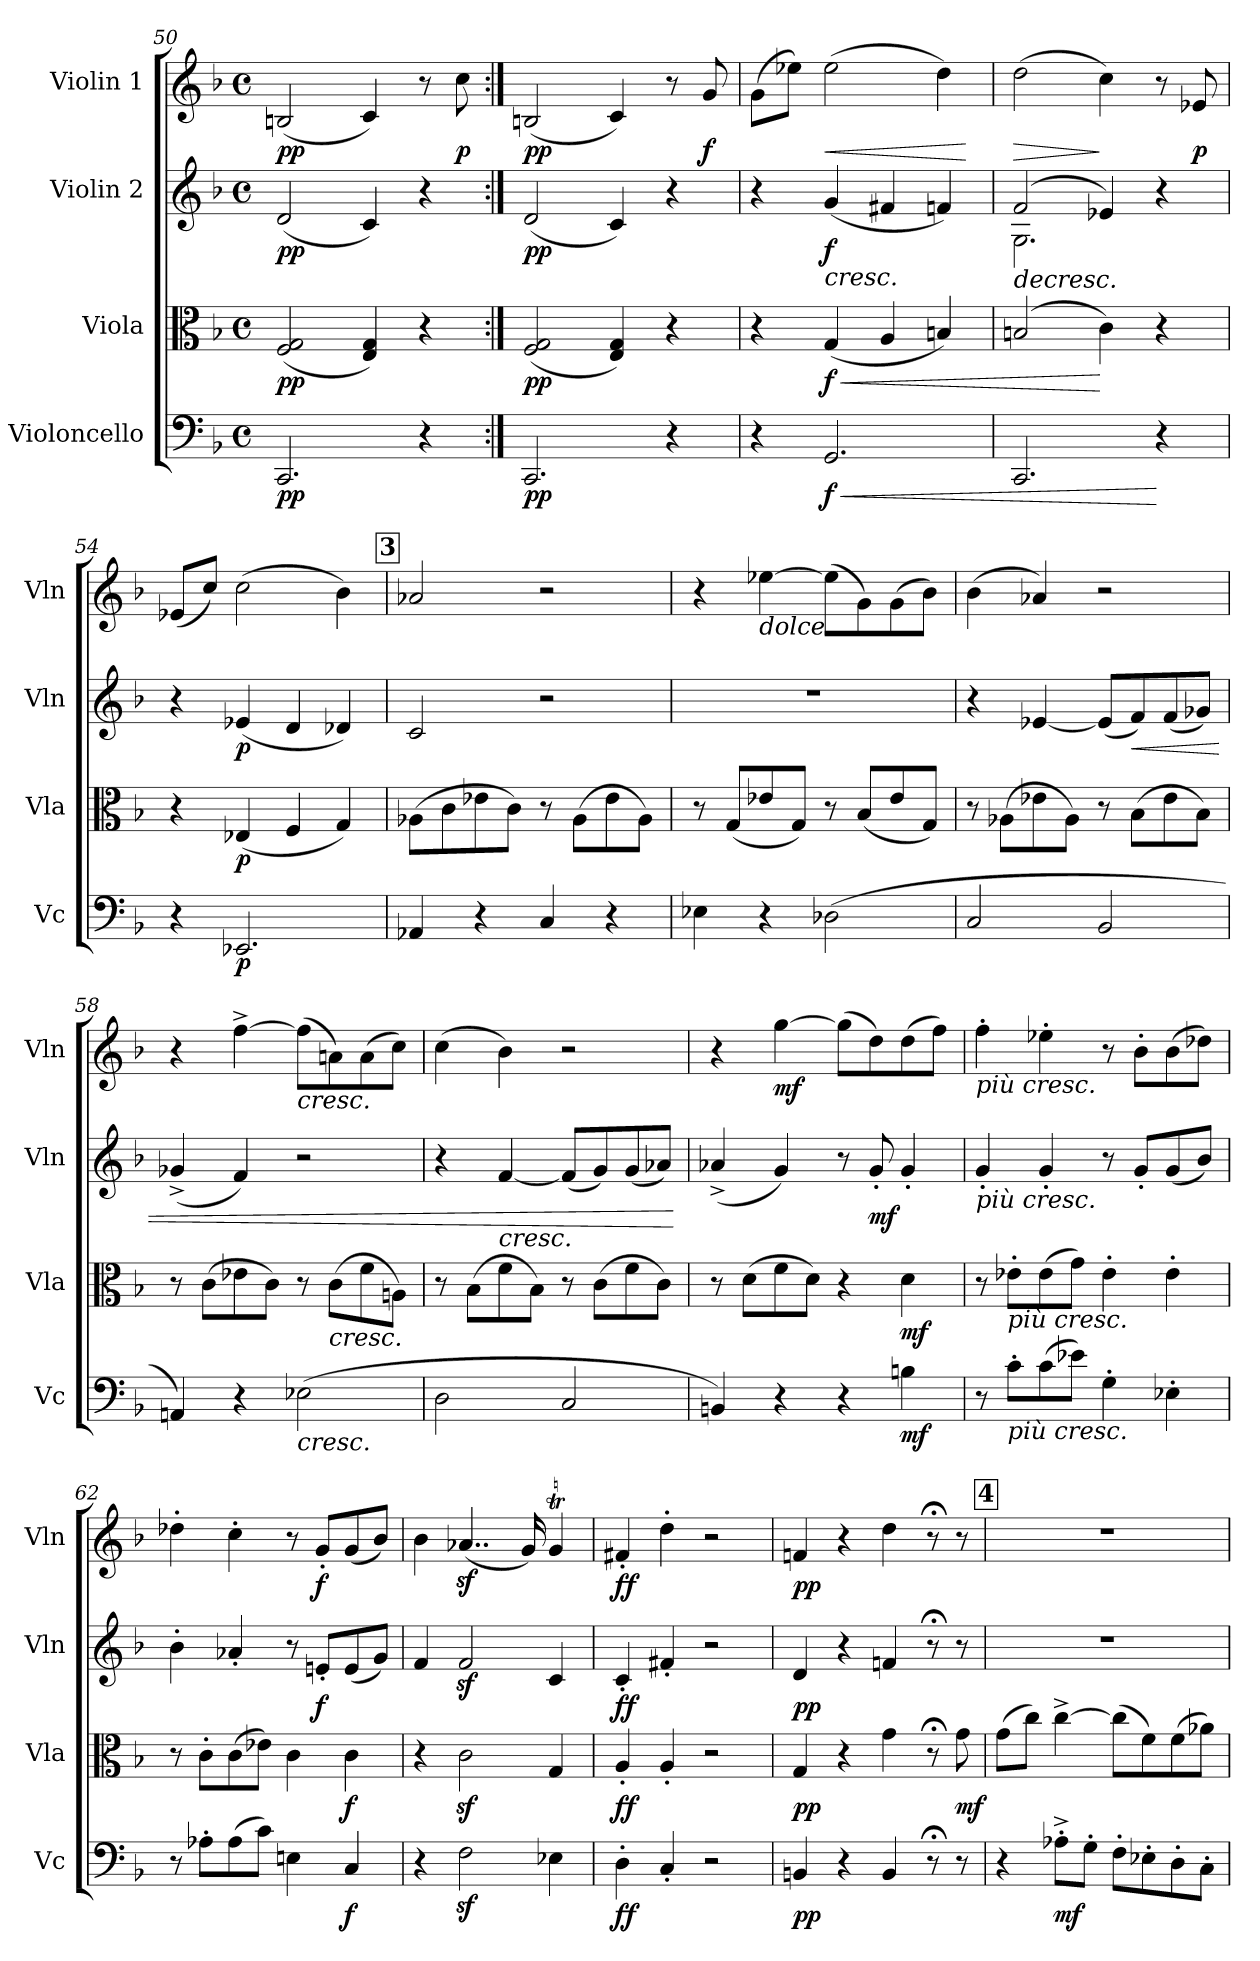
**kern	**dynam	**kern	**dynam	**kern	**dynam	**kern	**dynam
*part4	*part4	*part3	*part3	*part2	*part2	*part1	*part1
*staff4	*staff4	*staff3	*staff3	*staff2	*staff2	*staff1	*staff1
*I"Violoncello	*	*I"Viola	*	*I"Violin 2	*	*I"Violin 1	*
*I'Vc	*	*I'Vla	*	*I'Vln	*	*I'Vln	*
*clefF4	*	*clefC3	*	*clefG2	*	*clefG2	*
*k[b-]	*	*k[b-]	*	*k[b-]	*	*k[b-]	*
*M4/4	*	*M4/4	*	*M4/4	*	*M4/4	*
*met(c)	*	*met(c)	*	*met(c)	*	*met(c)	*
=50X1	=50X1	=50X1	=50X1	=50X1	=50X1	=50X1	=50X1
!	!LO:DY:b	!	!LO:DY:b	!	!LO:DY:b	!	!LO:DY:b
2.CC/	pp	(2F/ 2G/	pp	(2d/	pp	(2Bn/	pp
.	.	4E/ 4G/)	.	4c/)	.	4c/)	.
4r	.	4r	.	4r	.	8r	.
!	!	!	!	!	!	!	!LO:DY:b
.	.	.	.	.	.	8cc\	p
=51:|!	=51:|!	=51:|!	=51:|!	=51:|!	=51:|!	=51:|!	=51:|!
!	!LO:DY:b	!	!LO:DY:b	!	!LO:DY:b	!	!LO:DY:b
2.CC/	pp	(2F/ 2G/	pp	(2d/	pp	(2Bn/	pp
.	.	4E/ 4G/)	.	4c/)	.	4c/)	.
4r	.	4r	.	4r	.	8r	.
!	!	!	!	!	!	!	!LO:DY:b
.	.	.	.	.	.	8g/	f
=52	=52	=52	=52	=52	=52	=52	=52
4r	.	4r	.	4r	.	(8g\L	.
.	.	.	.	.	.	8ee-X\J)	.
!	!LO:HP:b	!	!LO:HP:b	!	!LO:HP:b	!	!LO:HP:b
!	!LO:DY:n=1:b	!	!LO:DY:n=1:b	!	!LO:DY:n=1:b	!	!
2.GG/	< f	(4G/	< f	(4g/	< f	(2ee-\	<
.	.	4A/	.	4f#X/	.	.	.
.	.	4Bn/)	.	4fn/)	.	4dd\)	.
.	.	.	.	.	.	.	[
!!LO:LB:g=z
=53	=53	=53	=53	=53	=53	=53	=53
!	!	!	!	!	!LO:HP:b	!	!LO:HP:b
*	*	*	*	*^	*	*	*
2.CC/	.	(2Bn/	.	(2f/	2.G\	>	(2dd\	>
.	.	4c\)	[	4e-X/)	.	[	4cc\)	]
4r	[	4r	.	4r	4ryy	.	8r	.
!	!	!	!	!	!	!	!	!LO:DY:b
.	.	.	.	.	.	.	8e-X/	p
*	*	*	*	*v	*v	*	*	*
=54	=54	=54	=54	=54	=54	=54	=54
4r	.	4r	.	4r	.	(8e-X/L	.
.	.	.	.	.	.	8cc/J)	.
!	!LO:DY:b	!	!LO:DY:b	!	!LO:DY:b	!	!
2.EE-X/	p	(4E-X/	p	(4e-X/	p	(2cc\	.
.	.	4F/	.	4d/	.	.	.
.	.	4G/)	.	4d-X/)	.	4b-\)	.
!!LO:REH:place=s1:a:B:cj:fs=14:t=3
=55	=55	=55	=55	=55	=55	=55	=55
4AA-X/	.	(8A-X\L	.	2c/	.	2a-X/	.
.	.	8c\	.	.	.	.	.
4r	.	8e-X\	.	.	.	.	.
.	.	8c\J)	.	.	.	.	.
4C/	.	8r	.	2r	.	2r	.
.	.	(8A-\L	.	.	.	.	.
4r	.	8e-\	.	.	.	.	.
.	.	8A-\J)	.	.	.	.	.
=56	=56	=56	=56	=56	=56	=56	=56
4E-X\	.	8r	.	1r	.	4r	.
.	.	(8G/L	.	.	.	.	.
!	!	!	!	!	!	!LO:TX:b:i:t=dolce	!
4r	.	8e-X/	.	.	.	[4ee-X\	.
.	.	8G/J)	.	.	.	.	.
(2D-X\	.	8r	.	.	.	(8ee-\L]	.
.	.	(8B-/L	.	.	.	8g\)	.
.	.	8e-/	.	.	.	(8g\	.
.	.	8G/J)	.	.	.	8b-\J)	.
=57	=57	=57	=57	=57	=57	=57	=57
2C/	.	8r	.	4r	.	(4b-\	.
.	.	(8A-X\L	.	.	.	.	.
.	.	8e-X\	.	[4e-X/	.	4a-X/)	.
.	.	8A-\J)	.	.	.	.	.
2BB-/	.	8r	.	(8e-/L]	.	2r	.
!	!	!	!	!	!LO:HP:b	!	!
.	.	(8B-\L	.	8f/)	<	.	.
.	.	8e-\	.	(8f/	.	.	.
.	.	8B-\J)	.	8g-X/J)	.	.	.
.	.	.	.	.	]	.	.
!!LO:PB:g=z
=58	=58	=58	=58	=58	=58	=58	=58
4AAn/)	.	8r	.	(4g-X^/	.	4r	.
.	.	(8c\L	.	.	.	.	.
4r	.	8e-X\	.	4f/)	.	[4ff^\	.
.	.	8c\J)	.	.	.	.	.
!	!	!	!	!	!	!LO:TX:b:i:t=cresc.	!
!LO:TX:b:i:t=cresc.	!	!	!	!	!	!	!
(2E-X\	.	8r	.	2r	.	(8ff\L]	.
!	!	!LO:TX:b:i:t=cresc.	!	!	!	!	!
.	.	(8c\L	.	.	.	8an\)	.
.	.	8f\	.	.	.	(8a\	.
.	.	8An\J)	.	.	.	8cc\J)	.
=59	=59	=59	=59	=59	=59	=59	=59
2D\	.	8r	.	4r	.	(4cc\	.
.	.	(8B-\L	.	.	.	.	.
!	!	!	!	!LO:TX:b:i:t=cresc.	!	!	!
.	.	8f\	.	[4f/	.	4b-\)	.
.	.	8B-\J)	.	.	.	.	.
2C/	.	8r	.	(8f/L]	.	2r	.
.	.	(8c\L	.	8g/)	.	.	.
.	.	8f\	.	(8g/	.	.	.
.	.	8c\J)	.	8a-X/J)	.	.	.
.	.	.	.	.	[	.	.
=60	=60	=60	=60	=60	=60	=60	=60
4BBn/)	.	8r	.	(4a-X^/	.	4r	.
.	.	(8d\L	.	.	.	.	.
!	!	!	!	!	!	!	!LO:DY:b
4r	.	8f\	.	4g/)	.	[4gg\	mf
.	.	8d\J)	.	.	.	.	.
4r	.	4r	.	8r	.	(8gg\L]	.
!	!	!	!	!	!LO:DY:b	!	!
.	.	.	.	8g'/	mf	8dd\)	.
!	!LO:DY:b	!	!LO:DY:b	!	!	!	!
4Bn\	mf	4d\	mf	4g'/	.	(8dd\	.
.	.	.	.	.	.	8ff\J)	.
=61	=61	=61	=61	=61	=61	=61	=61
!	!	!	!	!	!	!LO:TX:b:i:t=più cresc.	!
!	!	!	!	!LO:TX:b:i:t=più cresc.	!	!	!
8r	.	8r	.	4g'/	.	4ff'\	.
!	!	!LO:TX:b:i:t=più cresc.	!	!	!	!	!
!LO:TX:b:i:t=più cresc.	!	!	!	!	!	!	!
8c'\L	.	8e-X'\L	.	.	.	.	.
(8c\	.	(8e-\	.	4g'/	.	4ee-X'\	.
8e-X\J)	.	8g\J)	.	.	.	.	.
4G'\	.	4e-'\	.	8r	.	8r	.
.	.	.	.	8g'/L	.	8b-'\L	.
4E-X'\	.	4e-'\	.	(8g/	.	(8b-\	.
.	.	.	.	8b-/J)	.	8dd-X\J)	.
!!LO:LB:g=z
=62	=62	=62	=62	=62	=62	=62	=62
8r	.	8r	.	4b-'\	.	4dd-X'\	.
8A-X'\L	.	8c'\L	.	.	.	.	.
(8A-\	.	(8c\	.	4a-X'/	.	4cc'\	.
8c\J)	.	8e-X\J)	.	.	.	.	.
4En\	.	4c\	.	8r	.	8r	.
!	!	!	!	!	!LO:DY:b	!	!LO:DY:b
.	.	.	.	8en'/L	f	8g'/L	f
!	!LO:DY:b	!	!LO:DY:b	!	!	!	!
4C/	f	4c\	f	(8e/	.	(8g/	.
.	.	.	.	8g/J)	.	8b-/J)	.
!!LO:LB:g=z
=63	=63	=63	=63	=63	=63	=63	=63
4r	.	4r	.	4f/	.	4b-\	.
2Fz<\	.	2cz<\	.	2fz</	.	(4..a-Xz</	.
.	.	.	.	.	.	16g/)	.
4E-X\	.	4G/	.	4c/	.	4gT/	.
=64	=64	=64	=64	=64	=64	=64	=64
!	!LO:DY:b	!	!LO:DY:b	!	!LO:DY:b	!	!LO:DY:b
4D'\	ff	4A'/	ff	4c'/	ff	4f#X'/	ff
4C'/	.	4A'/	.	4f#X'/	.	4dd'\	.
2r	.	2r	.	2r	.	2r	.
=65	=65	=65	=65	=65	=65	=65	=65
!	!LO:DY:b	!	!LO:DY:b	!	!LO:DY:b	!	!LO:DY:b
4BBn/	pp	4G/	pp	4d/	pp	4fn/	pp
4r	.	4r	.	4r	.	4r	.
4BB/	.	4g\	.	4fn/	.	4dd\	.
8r;<	.	8r;<	.	8r;<	.	8r;<	.
!	!	!	!LO:DY:b	!	!	!	!
8r	.	8g\	mf	8r	.	8r	.
!!LO:REH:place=s1:a:B:cj:fs=14:t=4
=66	=66	=66	=66	=66	=66	=66	=66
4r	.	(8g\L	.	1r	.	1r	.
.	.	8cc\J)	.	.	.	.	.
!	!LO:DY:b	!	!	!	!	!	!
8A-X'^\L	mf	[4cc^\	.	.	.	.	.
8G'\J	.	.	.	.	.	.	.
8F'\L	.	(8cc\L]	.	.	.	.	.
8E-X'\	.	8f\)	.	.	.	.	.
8D'\	.	(8f\	.	.	.	.	.
8C'\J	.	8a-X\J)	.	.	.	.	.
=	=	=	=	=	=	=	=
*-	*-	*-	*-	*-	*-	*-	*-
